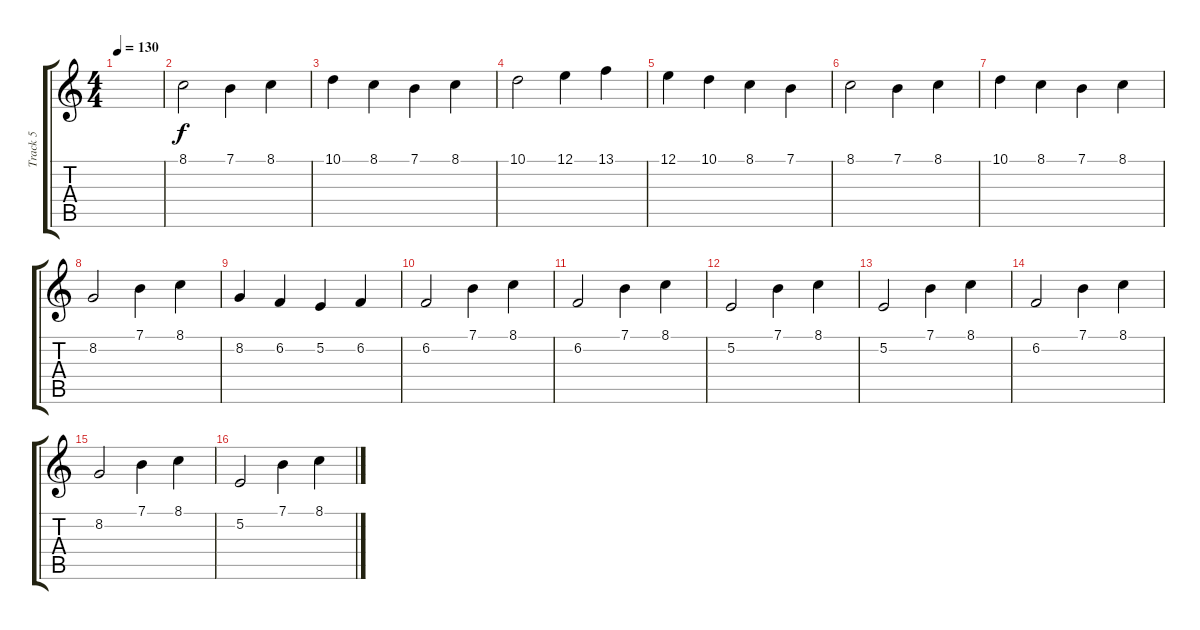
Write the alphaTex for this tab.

\track ("Track 5" "Track 5") {instrument violin}
\staff {score tabs}
\tuning (E4 B3 G3 D3 A2 E2) {hide}
\ts (4 4)
\tempo 130
\clef g2
\ks c
|
8.1.2 7.1.4 8.1.4 |
10.1.4 8.1.4 7.1.4 8.1.4 |
10.1.2 12.1.4 13.1.4 |
12.1.4 10.1.4 8.1.4 7.1.4 |
8.1.2 7.1.4 8.1.4 |
10.1.4 8.1.4 7.1.4 8.1.4 |
8.2.2 7.1.4 8.1.4 |
8.2.4 6.2.4 5.2.4 6.2.4 |
6.2.2 7.1.4 8.1.4 |
6.2.2 7.1.4 8.1.4 |
5.2.2 7.1.4 8.1.4 |
5.2.2 7.1.4 8.1.4 |
6.2.2 7.1.4 8.1.4 |
8.2.2 7.1.4 8.1.4 |
5.2.2 7.1.4 8.1.4
